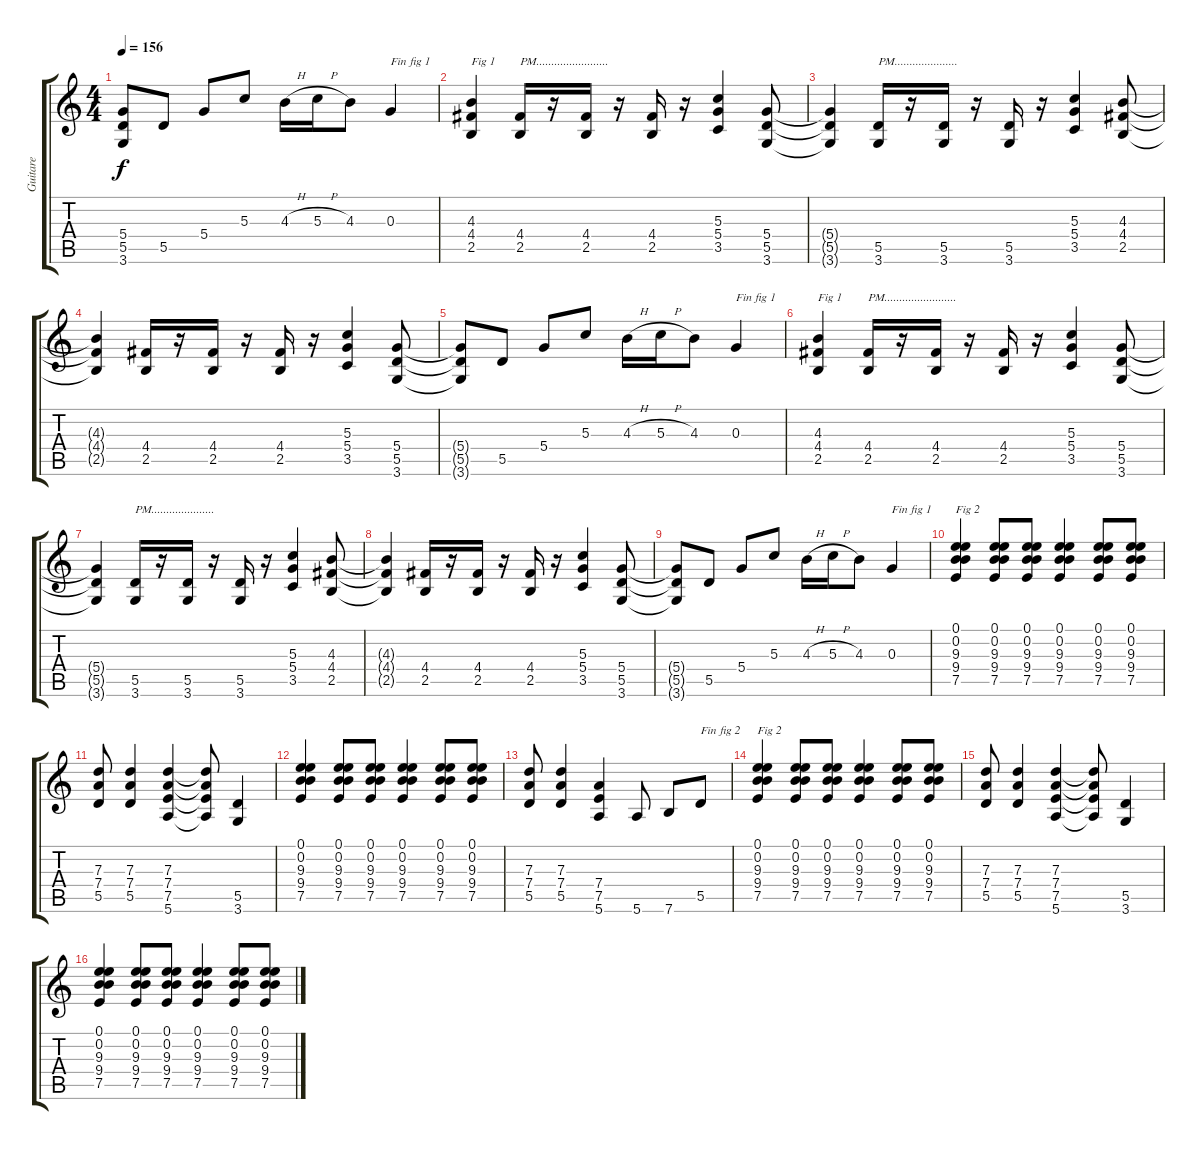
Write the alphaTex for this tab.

\track ("Guitare" "Guitare") {instrument distortionguitar}
\staff {score tabs}
\tuning (E4 B3 G3 D3 A2 E2) {hide}
\ts (4 4)
\tempo 156
\clef g2
\ks c
(5.4{t} 5.5{t} 3.6{t}).8{dy f} 5.5.8 5.4.8 5.3.8 4.3{h}.16 5.3{h}.16 4.3.8 0.3.4{txt "Fin fig 1"} |
(4.3 4.4 2.5).4{txt "Fig 1"} (4.4 2.5).16{txt "PM........................"} r.16 (4.4 2.5).16 r.16 (4.4 2.5).16 r.16 (5.3 5.4 3.5).4 (5.4 5.5 3.6).8 |
(5.4{t} 5.5{t} 3.6{t}).4 (5.5 3.6).16{txt "PM....................."} r.16 (5.5 3.6).16 r.16 (5.5 3.6).16 r.16 (5.3 5.4 3.5).4 (4.3 4.4 2.5).8 |
(4.3{t} 4.4{t} 2.5{t}).4 (4.4 2.5).16 r.16 (4.4 2.5).16 r.16 (4.4 2.5).16 r.16 (5.3 5.4 3.5).4 (5.4 5.5 3.6).8 |
(5.4{t} 5.5{t} 3.6{t}).8 5.5.8 5.4.8 5.3.8 4.3{h}.16 5.3{h}.16 4.3.8 0.3.4{txt "Fin fig 1"} |
(4.3 4.4 2.5).4{txt "Fig 1"} (4.4 2.5).16{txt "PM........................"} r.16 (4.4 2.5).16 r.16 (4.4 2.5).16 r.16 (5.3 5.4 3.5).4 (5.4 5.5 3.6).8 |
(5.4{t} 5.5{t} 3.6{t}).4 (5.5 3.6).16{txt "PM....................."} r.16 (5.5 3.6).16 r.16 (5.5 3.6).16 r.16 (5.3 5.4 3.5).4 (4.3 4.4 2.5).8 |
(4.3{t} 4.4{t} 2.5{t}).4 (4.4 2.5).16 r.16 (4.4 2.5).16 r.16 (4.4 2.5).16 r.16 (5.3 5.4 3.5).4 (5.4 5.5 3.6).8 |
(5.4{t} 5.5{t} 3.6{t}).8 5.5.8 5.4.8 5.3.8 4.3{h}.16 5.3{h}.16 4.3.8 0.3.4{txt "Fin fig 1"} |
(0.1 0.2 9.3 9.4 7.5).4{txt "Fig 2"} (0.1 0.2 9.3 9.4 7.5).8 (0.1 0.2 9.3 9.4 7.5).8 (0.1 0.2 9.3 9.4 7.5).4 (0.1 0.2 9.3 9.4 7.5).8 (0.1 0.2 9.3 9.4 7.5).8 |
(7.3 7.4 5.5).8 (7.3 7.4 5.5).4 (7.3 7.4 7.5 5.6).4 (7.3{t} 7.4{t} 7.5{t} 5.6{t}).8 (5.5 3.6).4 |
(0.1 0.2 9.3 9.4 7.5).4 (0.1 0.2 9.3 9.4 7.5).8 (0.1 0.2 9.3 9.4 7.5).8 (0.1 0.2 9.3 9.4 7.5).4 (0.1 0.2 9.3 9.4 7.5).8 (0.1 0.2 9.3 9.4 7.5).8 |
(7.3 7.4 5.5).8 (7.3 7.4 5.5).4 (7.4 7.5 5.6).4 5.6.8 7.6.8 5.5.8{txt "Fin fig 2"} |
(0.1 0.2 9.3 9.4 7.5).4{txt "Fig 2"} (0.1 0.2 9.3 9.4 7.5).8 (0.1 0.2 9.3 9.4 7.5).8 (0.1 0.2 9.3 9.4 7.5).4 (0.1 0.2 9.3 9.4 7.5).8 (0.1 0.2 9.3 9.4 7.5).8 |
(7.3 7.4 5.5).8 (7.3 7.4 5.5).4 (7.3 7.4 7.5 5.6).4 (7.3{t} 7.4{t} 7.5{t} 5.6{t}).8 (5.5 3.6).4 |
(0.1 0.2 9.3 9.4 7.5).4 (0.1 0.2 9.3 9.4 7.5).8 (0.1 0.2 9.3 9.4 7.5).8 (0.1 0.2 9.3 9.4 7.5).4 (0.1 0.2 9.3 9.4 7.5).8 (0.1 0.2 9.3 9.4 7.5).8
